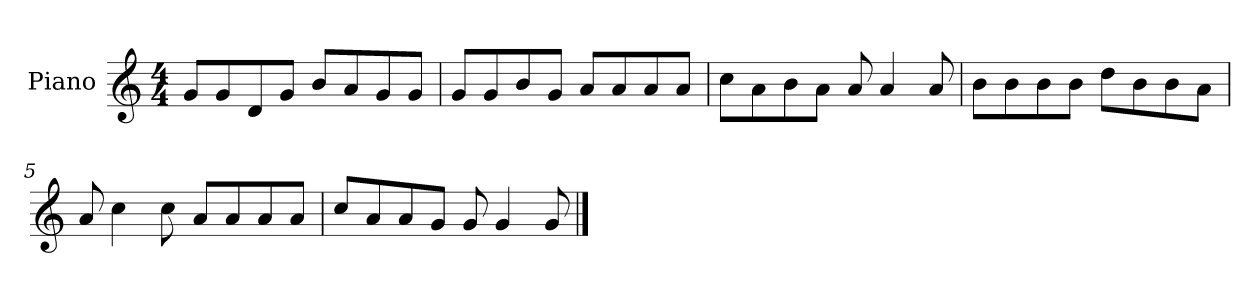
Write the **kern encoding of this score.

**kern
*part1
*staff1
*I"Piano
*I'P-no
*clefG2
*k[]
*M4/4
*MM90
=1
8g/L
8g/
8d/
8g/J
8b/L
8a/
8g/
8g/J
=2
8g/L
8g/
8b/
8g/J
8a/L
8a/
8a/
8a/J
=3
8cc\L
8a\
8b\
8a\J
8a/
4a/
8a/
=4
8b\L
8b\
8b\
8b\J
8dd\L
8b\
8b\
8a\J
=5
8a/
4cc\
8cc\
8a/L
8a/
8a/
8a/J
!!LO:LB:g=z
=6
8cc/L
8a/
8a/
8g/J
8g/
4g/
8g/
==
*-
